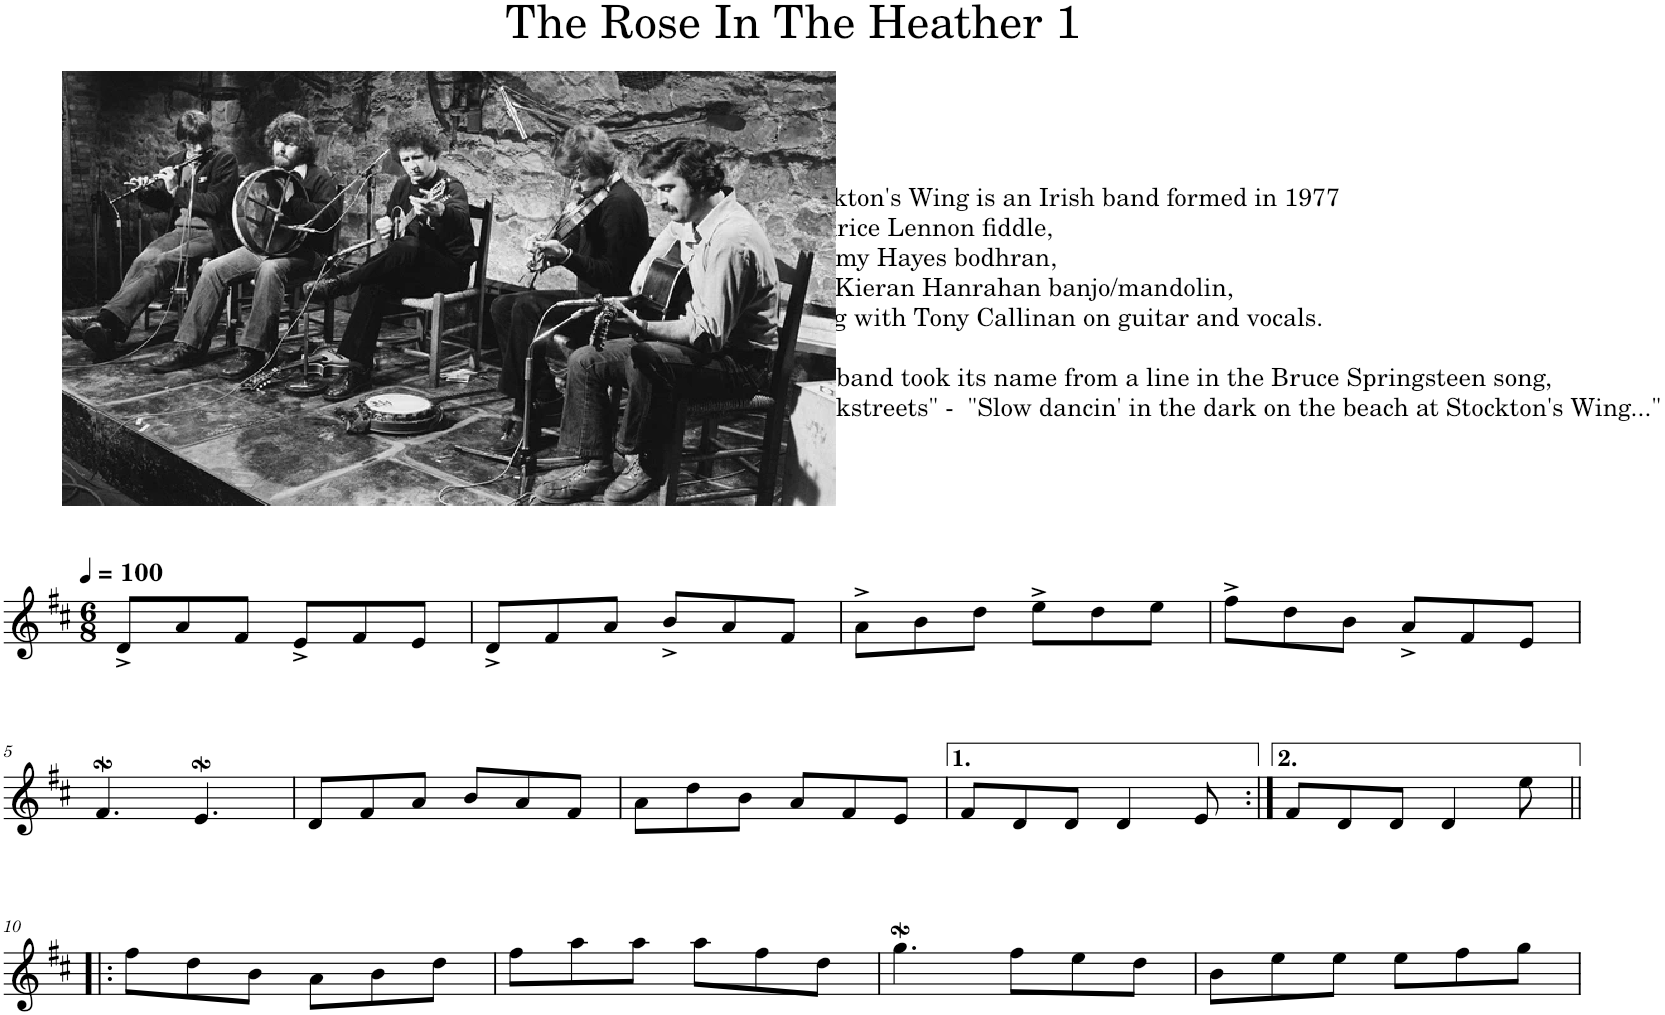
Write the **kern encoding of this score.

**kern
*part1
*staff1
*I"Violin
*I'Vln.
*clefG2
*k[f#c#]
*M6/8
*MM100
=1
8d^/L
8a/
8f#/J
8e^/L
8f#/
8e/J
=2
8d^/L
8f#/
8a/J
8b^/L
8a/
8f#/J
=3
8a^\L
8b\
8dd\J
8ee^\L
8dd\
8ee\J
=4
8ff#^\L
8dd\
8b\J
8a^/L
8f#/
8e/J
!!LO:LB:g=z
=5
4.f#sSsS/
4.esSSS/
=6
8d/L
8f#/
8a/J
8b/L
8a/
8f#/J
=7
8a\L
8dd\
8b\J
8a/L
8f#/
8e/J
=8
8f#/L
8d/
8d/J
4d/
8e/
=9:|!
8f#/L
8d/
8d/J
4d/
8ee\
!!LO:LB:g=z
=10!|:
8ff#\L
8dd\
8b\J
8a\L
8b\
8dd\J
=11
8ff#\L
8aa\
8aa\J
8aa\L
8ff#\
8dd\J
=12
4.ggsSSs\
8ff#\L
8ee\
8dd\J
=13
8b\L
8ee\
8ee\J
8ee\L
8ff#\
8gg\J
=
*-
